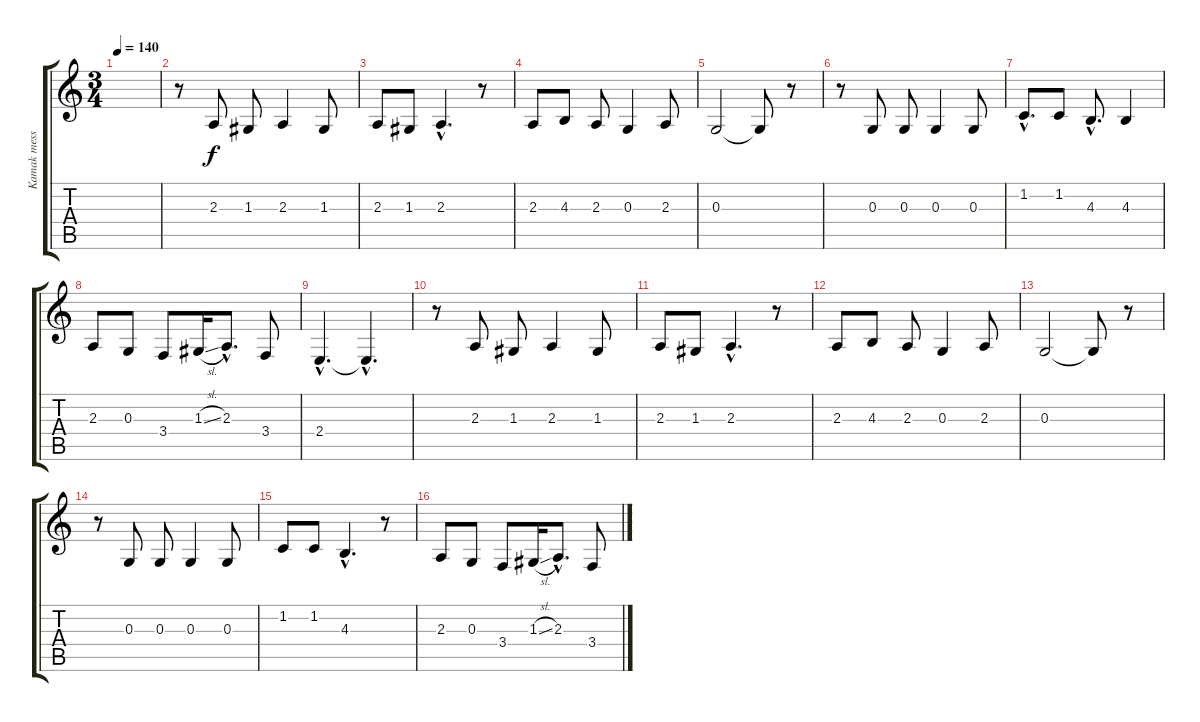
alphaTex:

\track ("Kamak messaoudi Voice" "Kamak mess") {instrument shakuhachi}
\staff {score tabs}
\tuning (E4 B3 G3 D3 A2 E2) {hide}
\ts (3 4)
\tempo 140
\clef g2
\ks c
|
r.8 2.3.8 1.3.8 2.3.4 1.3.8 |
2.3.8 1.3.8 2.3{hac}.4{d} r.8 |
2.3.8 4.3.8 2.3.8 0.3.4 2.3.8 |
0.3.2 0.3{t}.8 r.8 |
r.8 0.3.8 0.3.8 0.3.4 0.3.8 |
1.2{hac}.8{d} 1.2.8 4.3{hac}.8{d} 4.3.4 |
2.3.8 0.3.8 3.4.8 1.3{sl}.16 2.3{hac}.8{d} 3.4.8 |
2.4{hac}.4{d} 2.4{hac t}.4{d} |
r.8 2.3.8 1.3.8 2.3.4 1.3.8 |
2.3.8 1.3.8 2.3{hac}.4{d} r.8 |
2.3.8 4.3.8 2.3.8 0.3.4 2.3.8 |
0.3.2 0.3{t}.8 r.8 |
r.8 0.3.8 0.3.8 0.3.4 0.3.8 |
1.2.8 1.2.8 4.3{hac}.4{d} r.8 |
2.3.8 0.3.8 3.4.8 1.3{sl}.16 2.3{hac}.8{d} 3.4.8
